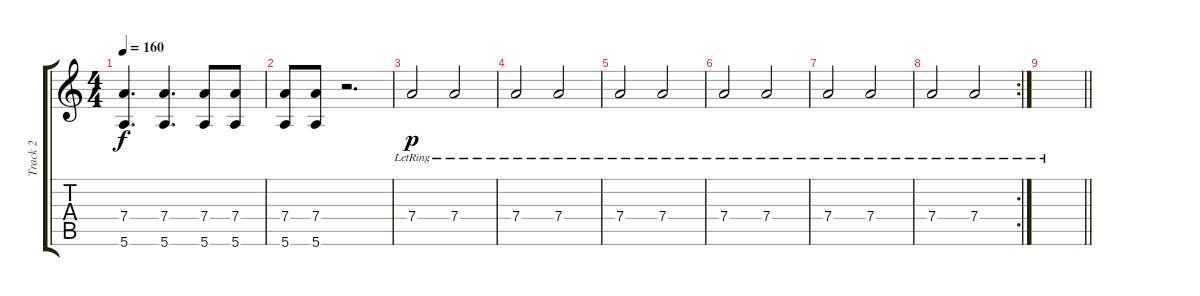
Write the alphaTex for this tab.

\track ("Track 2" "Track 2") {instrument distortionguitar}
\staff {score tabs}
\tuning (E4 B3 G3 D3 A2 E2) {hide}
\ts (4 4)
\tempo 160
\clef g2
\ks c
(7.4 5.6).4{d dy f} (7.4 5.6).4{d} (7.4 5.6).8 (7.4 5.6).8 |
(7.4 5.6).8 (7.4 5.6).8 r.2{d} |
7.4{lr}.2{dy p} 7.4{lr}.2 |
7.4{lr}.2 7.4{lr}.2 |
7.4{lr}.2 7.4{lr}.2 |
7.4{lr}.2 7.4{lr}.2 |
7.4{lr}.2 7.4{lr}.2 |
\rc 2
7.4{lr}.2 7.4{lr}.2 |
\barLineRight lightlight
